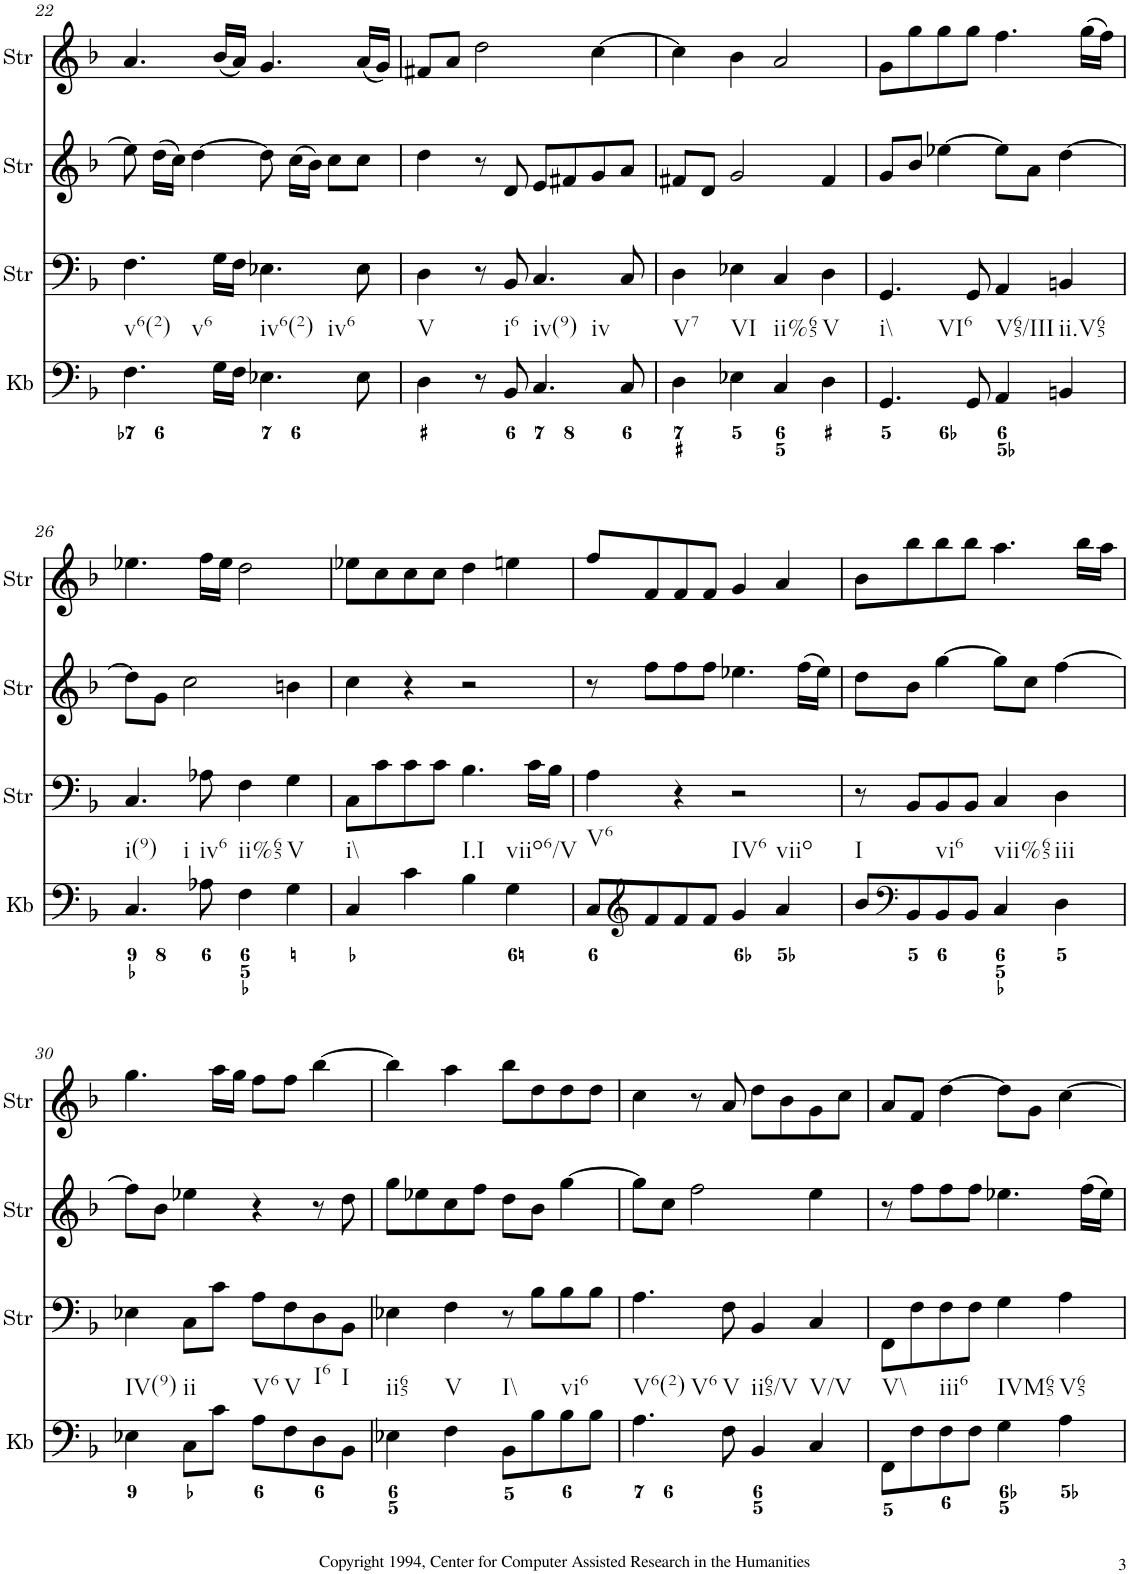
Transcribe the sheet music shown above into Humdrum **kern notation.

**kern	**kern	**kern	**kern
*part4	*part3	*part2	*part1
*staff4	*staff3	*staff2	*staff1
*I"Keyboard	*I"StringInstrument	*I"StringInstrument	*I"StringInstrument
*I'Kb	*I'Str	*I'Str	*I'Str
!!LO:PB:g=z
*clefF4	*clefF4	*clefG2	*clefG2
*k[b-]	*k[b-]	*k[b-]	*k[b-]
*M4/4	*M4/4	*M4/4	*M4/4
=22	=22	=22	=22
!LO:TX:b:t=v6(2)	!	!	!
!LO:TX:b:t=v6	!	!	!
4.F\	4.F\	8ee-\]	4.a/
.	.	(16dd\LL	.
.	.	16cc\JJ)	.
.	.	[4dd\	.
16G\LL	16G\LL	.	(16b-/LL
16F\JJ	16F\JJ	.	16a/JJ)
!LO:TX:b:t=iv6(2)	!	!	!
!LO:TX:b:t=iv6	!	!	!
4.E-X\	4.E-X\	8dd\]	4.g/
.	.	(16cc\LL	.
.	.	16b-\JJ)	.
.	.	8cc\L	.
8E-\	8E-\	8cc\J	(16a/LL
.	.	.	16g/JJ)
=23	=23	=23	=23
!LO:TX:b:t=V	!	!	!
4D\	4D\	4dd\	8f#X/L
.	.	.	8a/J
8r	8r	8r	2dd\
!LO:TX:b:t=i6	!	!	!
8BB-/	8BB-/	8d/	.
!LO:TX:b:t=iv(9)	!	!	!
!LO:TX:b:t=iv	!	!	!
4.C/	4.C/	8e/L	.
.	.	8f#X/	.
.	.	8g/	[4cc\
8C/	8C/	8a/J	.
=24	=24	=24	=24
!LO:TX:b:t=V7	!	!	!
4D\	4D\	8f#X/L	4cc\]
.	.	8d/J	.
!LO:TX:b:t=VI	!	!	!
4E-X\	4E-X\	2g/	4b-\
!LO:TX:b:t=ii%65	!	!	!
4C/	4C/	.	2a/
!LO:TX:b:t=V	!	!	!
4D\	4D\	4f#/	.
=25	=25	=25	=25
!LO:TX:b:t=i\\	!	!	!
!LO:TX:b:t=VI6	!	!	!
4.GG/	4.GG/	8g/L	8g\L
.	.	8b-/J	8gg\
.	.	[4ee-X\	8gg\
8GG/	8GG/	.	8gg\J
!LO:TX:b:t=V65/III	!	!	!
4AA/	4AA/	8ee-\L]	4.ff\
.	.	8a\J	.
!LO:TX:b:t=ii.V65	!	!	!
4BBn/	4BBn/	[4dd\	.
.	.	.	(16gg\LL
.	.	.	16ff\JJ)
!!LO:LB:g=z
=26	=26	=26	=26
!LO:TX:b:t=i(9)	!	!	!
!LO:TX:b:t=i	!	!	!
4.C/	4.C/	8dd\L]	4.ee-X\
.	.	8g\J	.
.	.	2cc\	.
!LO:TX:b:t=iv6	!	!	!
8A-X\	8A-X\	.	16ff\LL
.	.	.	16ee-\JJ
!LO:TX:b:t=ii%65	!	!	!
4F\	4F\	.	2dd\
!LO:TX:b:t=V	!	!	!
4G\	4G\	4bn\	.
=27	=27	=27	=27
!LO:TX:b:t=i\\	!	!	!
4C/	8C\L	4cc\	8ee-X\L
.	8c\	.	8cc\
4c\	8c\	4r	8cc\
.	8c\J	.	8cc\J
!LO:TX:b:t=I.I	!	!	!
4B-\	4.B-\	2r	4dd\
!LO:TX:b:t=viio6/V	!	!	!
4G\	.	.	4een\
.	16c\LL	.	.
.	16B-\JJ	.	.
=28	=28	=28	=28
!LO:TX:b:t=V6	!	!	!
8C/L	4A\	8r	8ff/L
*clefG2	*	*	*
8f/	.	8ff\L	8f/
8f/	4r	8ff\	8f/
8f/J	.	8ff\J	8f/J
!LO:TX:b:t=IV6	!	!	!
4g/	2r	4.ee-X\	4g/
!LO:TX:b:t=viio	!	!	!
4a/	.	.	4a/
.	.	(16ff\LL	.
.	.	16ee-\JJ)	.
=29	=29	=29	=29
!LO:TX:b:t=I	!	!	!
8b-/L	8r	8dd\L	8b-\L
*clefF4	*	*	*
8BB-/	8BB-/L	8b-\J	8bb-\
!LO:TX:b:t=vi6	!	!	!
8BB-/	8BB-/	[4gg\	8bb-\
8BB-/J	8BB-/J	.	8bb-\J
!LO:TX:b:t=vii%65	!	!	!
4C/	4C/	8gg\L]	4.aa\
.	.	8cc\J	.
!LO:TX:b:t=iii	!	!	!
4D\	4D\	[4ff\	.
.	.	.	16bb-\LL
.	.	.	16aa\JJ
!!LO:LB:g=z
=30	=30	=30	=30
!LO:TX:b:t=IV(9)	!	!	!
4E-X\	4E-X\	8ff\L]	4.gg\
.	.	8b-\J	.
!LO:TX:b:t=ii	!	!	!
8C\L	8C\L	4ee-X\	.
8c\J	8c\J	.	16aa\LL
.	.	.	16gg\JJ
!LO:TX:b:t=V6	!	!	!
8A\L	8A\L	4r	8ff\L
!LO:TX:b:t=V	!	!	!
8F\	8F\	.	8ff\J
!LO:TX:b:t=I6	!	!	!
8D\	8D\	8r	[4bb-\
!LO:TX:b:t=I	!	!	!
8BB-\J	8BB-\J	8dd\	.
=31	=31	=31	=31
!LO:TX:b:t=ii65	!	!	!
4E-X\	4E-X\	8gg\L	4bb-\]
.	.	8ee-X\	.
!LO:TX:b:t=V	!	!	!
4F\	4F\	8cc\	4aa\
.	.	8ff\J	.
!LO:TX:b:t=I\\	!	!	!
8BB-\L	8r	8dd\L	8bb-\L
8B-\	8B-\L	8b-\J	8dd\
!LO:TX:b:t=vi6	!	!	!
8B-\	8B-\	[4gg\	8dd\
8B-\J	8B-\J	.	8dd\J
=32	=32	=32	=32
!LO:TX:b:t=V6(2)	!	!	!
!LO:TX:b:t=V6	!	!	!
4.A\	4.A\	8gg\L]	4cc\
.	.	8cc\J	.
.	.	2ff\	8r
!LO:TX:b:t=V	!	!	!
8F\	8F\	.	8a/
!LO:TX:b:t=ii65/V	!	!	!
4BB-/	4BB-/	.	8dd\L
.	.	.	8b-\
!LO:TX:b:t=V/V	!	!	!
4C/	4C/	4ee\	8g\
.	.	.	8cc\J
=33	=33	=33	=33
!LO:TX:b:t=V\\	!	!	!
8FF\L	8FF\L	8r	8a/L
8F\	8F\	8ff\L	8f/J
!LO:TX:b:t=iii6	!	!	!
8F\	8F\	8ff\	[4dd\
8F\J	8F\J	8ff\J	.
!LO:TX:b:t=IVM65	!	!	!
4G\	4G\	4.ee-X\	8dd\L]
.	.	.	8g\J
!LO:TX:b:t=V65	!	!	!
4A\	4A\	.	[4cc\
.	.	(16ff\LL	.
.	.	16ee-\JJ)	.
=	=	=	=
*-	*-	*-	*-
